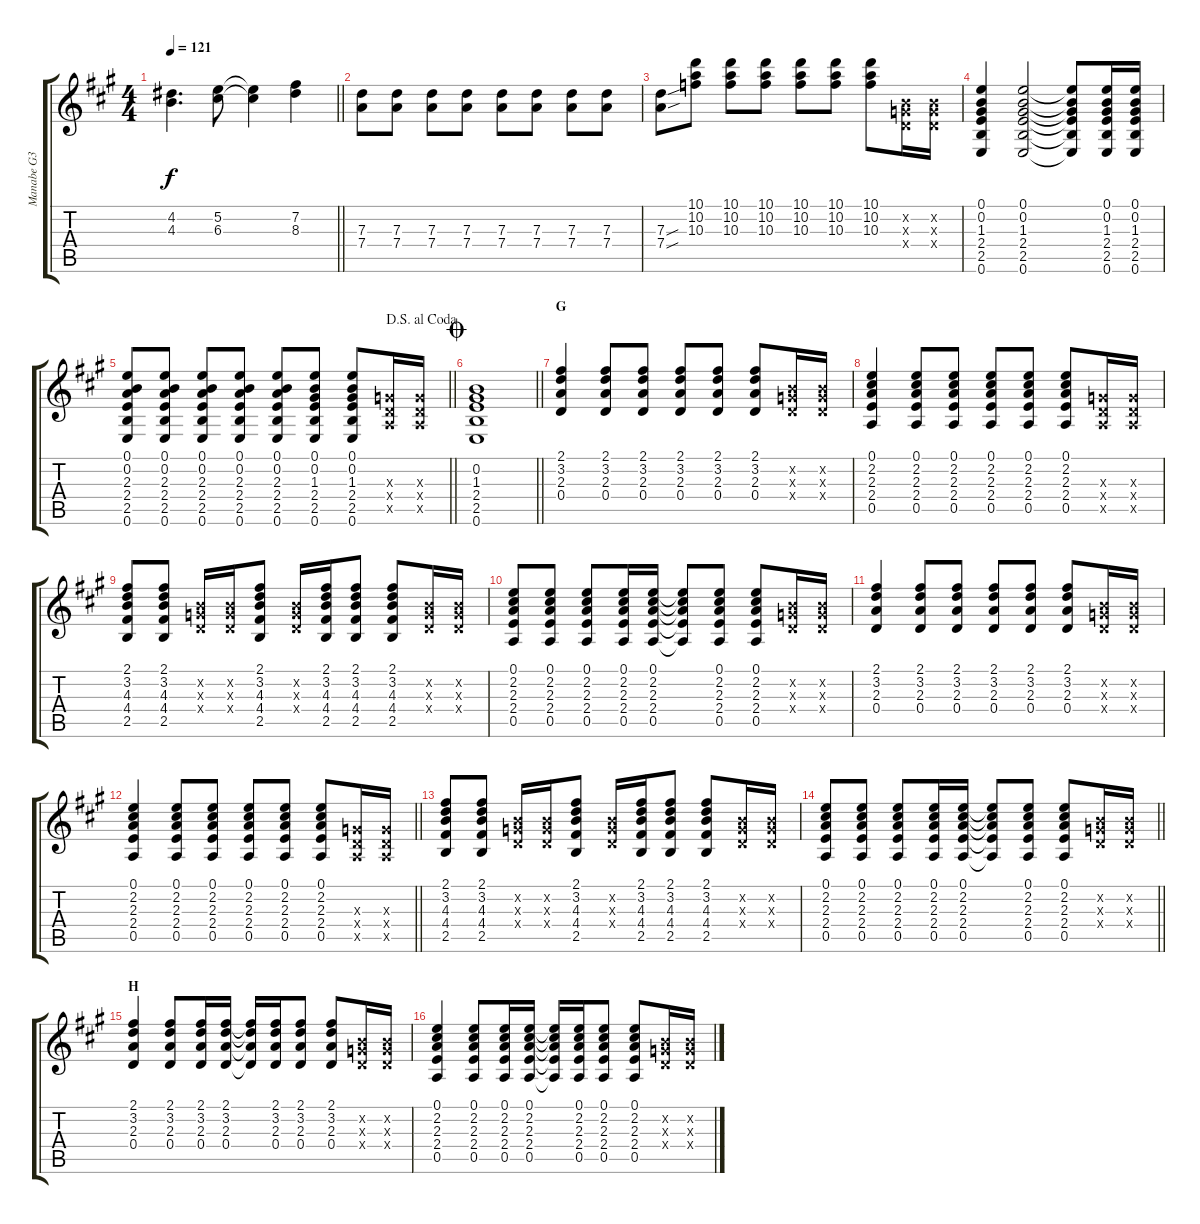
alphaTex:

\track ("Manabe G3" "Manabe G3") {instrument overdrivenguitar}
\staff {score tabs}
\tuning (E4 B3 G3 D3 A2 E2) {hide}
\ts (4 4)
\tempo 121
\clef g2
\barLineRight lightlight
\ks a
(4.2 4.3).4{d dy f} (5.2 6.3).8 (5.2{t} 6.3{t}).4 (7.2 8.3).4 |
(7.3 7.4).8 (7.3 7.4).8 (7.3 7.4).8 (7.3 7.4).8 (7.3 7.4).8 (7.3 7.4).8 (7.3 7.4).8 (7.3 7.4).8 |
(7.3{sou} 7.4{sou}).8 (10.1 10.2 10.3).8 (10.1 10.2 10.3).8 (10.1 10.2 10.3).8 (10.1 10.2 10.3).8 (10.1 10.2 10.3).8 (10.1 10.2 10.3).8 (0.2{x} 0.3{x} 0.4{x}).16 (0.2{x} 0.3{x} 0.4{x}).16 |
(0.1 0.2 1.3 2.4 2.5 0.6).4 (0.1 0.2 1.3 2.4 2.5 0.6).2 (0.1{t} 0.2{t} 1.3{t} 2.4{t} 2.5{t} 0.6{t}).8 (0.1 0.2 1.3 2.4 2.5 0.6).16 (0.1 0.2 1.3 2.4 2.5 0.6).16 |
\jump dalsegnoalcoda
\barLineRight lightlight
(0.1 0.2 2.3 2.4 2.5 0.6).8 (0.1 0.2 2.3 2.4 2.5 0.6).8 (0.1 0.2 2.3 2.4 2.5 0.6).8 (0.1 0.2 2.3 2.4 2.5 0.6).8 (0.1 0.2 2.3 2.4 2.5 0.6).8 (0.1 0.2 1.3 2.4 2.5 0.6).8 (0.1 0.2 1.3 2.4 2.5 0.6).8 (0.3{x} 0.4{x} 0.5{x}).16 (0.3{x} 0.4{x} 0.5{x}).16 |
\section ("" "")
\jump coda
\barLineRight lightlight
(0.2 1.3 2.4 2.5 0.6).1 |
\section ("" "G")
(2.1 3.2 2.3 0.4).4 (2.1 3.2 2.3 0.4).8 (2.1 3.2 2.3 0.4).8 (2.1 3.2 2.3 0.4).8 (2.1 3.2 2.3 0.4).8 (2.1 3.2 2.3 0.4).8 (0.2{x} 0.3{x} 0.4{x}).16 (0.2{x} 0.3{x} 0.4{x}).16 |
(0.1 2.2 2.3 2.4 0.5).4 (0.1 2.2 2.3 2.4 0.5).8 (0.1 2.2 2.3 2.4 0.5).8 (0.1 2.2 2.3 2.4 0.5).8 (0.1 2.2 2.3 2.4 0.5).8 (0.1 2.2 2.3 2.4 0.5).8 (0.3{x} 0.4{x} 0.5{x}).16 (0.3{x} 0.4{x} 0.5{x}).16 |
(2.1 3.2 4.3 4.4 2.5).8 (2.1 3.2 4.3 4.4 2.5).8 (0.2{x} 0.3{x} 0.4{x}).16 (0.2{x} 0.3{x} 0.4{x}).16 (2.1 3.2 4.3 4.4 2.5).8 (0.2{x} 0.3{x} 0.4{x}).16 (2.1 3.2 4.3 4.4 2.5).16 (2.1 3.2 4.3 4.4 2.5).8 (2.1 3.2 4.3 4.4 2.5).8 (0.2{x} 0.3{x} 0.4{x}).16 (0.2{x} 0.3{x} 0.4{x}).16 |
(0.1 2.2 2.3 2.4 0.5).8 (0.1 2.2 2.3 2.4 0.5).8 (0.1 2.2 2.3 2.4 0.5).8 (0.1 2.2 2.3 2.4 0.5).16 (0.1 2.2 2.3 2.4 0.5).16 (0.1{t} 2.2{t} 2.3{t} 2.4{t} 0.5{t}).8 (0.1 2.2 2.3 2.4 0.5).8 (0.1 2.2 2.3 2.4 0.5).8 (0.2{x} 0.3{x} 0.4{x}).16 (0.2{x} 0.3{x} 0.4{x}).16 |
(2.1 3.2 2.3 0.4).4 (2.1 3.2 2.3 0.4).8 (2.1 3.2 2.3 0.4).8 (2.1 3.2 2.3 0.4).8 (2.1 3.2 2.3 0.4).8 (2.1 3.2 2.3 0.4).8 (0.2{x} 0.3{x} 0.4{x}).16 (0.2{x} 0.3{x} 0.4{x}).16 |
\barLineRight lightlight
(0.1 2.2 2.3 2.4 0.5).4 (0.1 2.2 2.3 2.4 0.5).8 (0.1 2.2 2.3 2.4 0.5).8 (0.1 2.2 2.3 2.4 0.5).8 (0.1 2.2 2.3 2.4 0.5).8 (0.1 2.2 2.3 2.4 0.5).8 (0.3{x} 0.4{x} 0.5{x}).16 (0.3{x} 0.4{x} 0.5{x}).16 |
\section ("" "")
(2.1 3.2 4.3 4.4 2.5).8 (2.1 3.2 4.3 4.4 2.5).8 (0.2{x} 0.3{x} 0.4{x}).16 (0.2{x} 0.3{x} 0.4{x}).16 (2.1 3.2 4.3 4.4 2.5).8 (0.2{x} 0.3{x} 0.4{x}).16 (2.1 3.2 4.3 4.4 2.5).16 (2.1 3.2 4.3 4.4 2.5).8 (2.1 3.2 4.3 4.4 2.5).8 (0.2{x} 0.3{x} 0.4{x}).16 (0.2{x} 0.3{x} 0.4{x}).16 |
\barLineRight lightlight
(0.1 2.2 2.3 2.4 0.5).8 (0.1 2.2 2.3 2.4 0.5).8 (0.1 2.2 2.3 2.4 0.5).8 (0.1 2.2 2.3 2.4 0.5).16 (0.1 2.2 2.3 2.4 0.5).16 (0.1{t} 2.2{t} 2.3{t} 2.4{t} 0.5{t}).8 (0.1 2.2 2.3 2.4 0.5).8 (0.1 2.2 2.3 2.4 0.5).8 (0.2{x} 0.3{x} 0.4{x}).16 (0.2{x} 0.3{x} 0.4{x}).16 |
\section ("" "H")
(2.1 3.2 2.3 0.4).4 (2.1 3.2 2.3 0.4).8 (2.1 3.2 2.3 0.4).16 (2.1 3.2 2.3 0.4).16 (2.1{t} 3.2{t} 2.3{t} 0.4{t}).16 (2.1 3.2 2.3 0.4).16 (2.1 3.2 2.3 0.4).8 (2.1 3.2 2.3 0.4).8 (0.2{x} 0.3{x} 0.4{x}).16 (0.2{x} 0.3{x} 0.4{x}).16 |
(0.1 2.2 2.3 2.4 0.5).4 (0.1 2.2 2.3 2.4 0.5).8 (0.1 2.2 2.3 2.4 0.5).16 (0.1 2.2 2.3 2.4 0.5).16 (0.1{t} 2.2{t} 2.3{t} 2.4{t} 0.5{t}).16 (0.1 2.2 2.3 2.4 0.5).16 (0.1 2.2 2.3 2.4 0.5).8 (0.1 2.2 2.3 2.4 0.5).8 (0.2{x} 0.3{x} 0.4{x}).16 (0.2{x} 0.3{x} 0.4{x}).16
